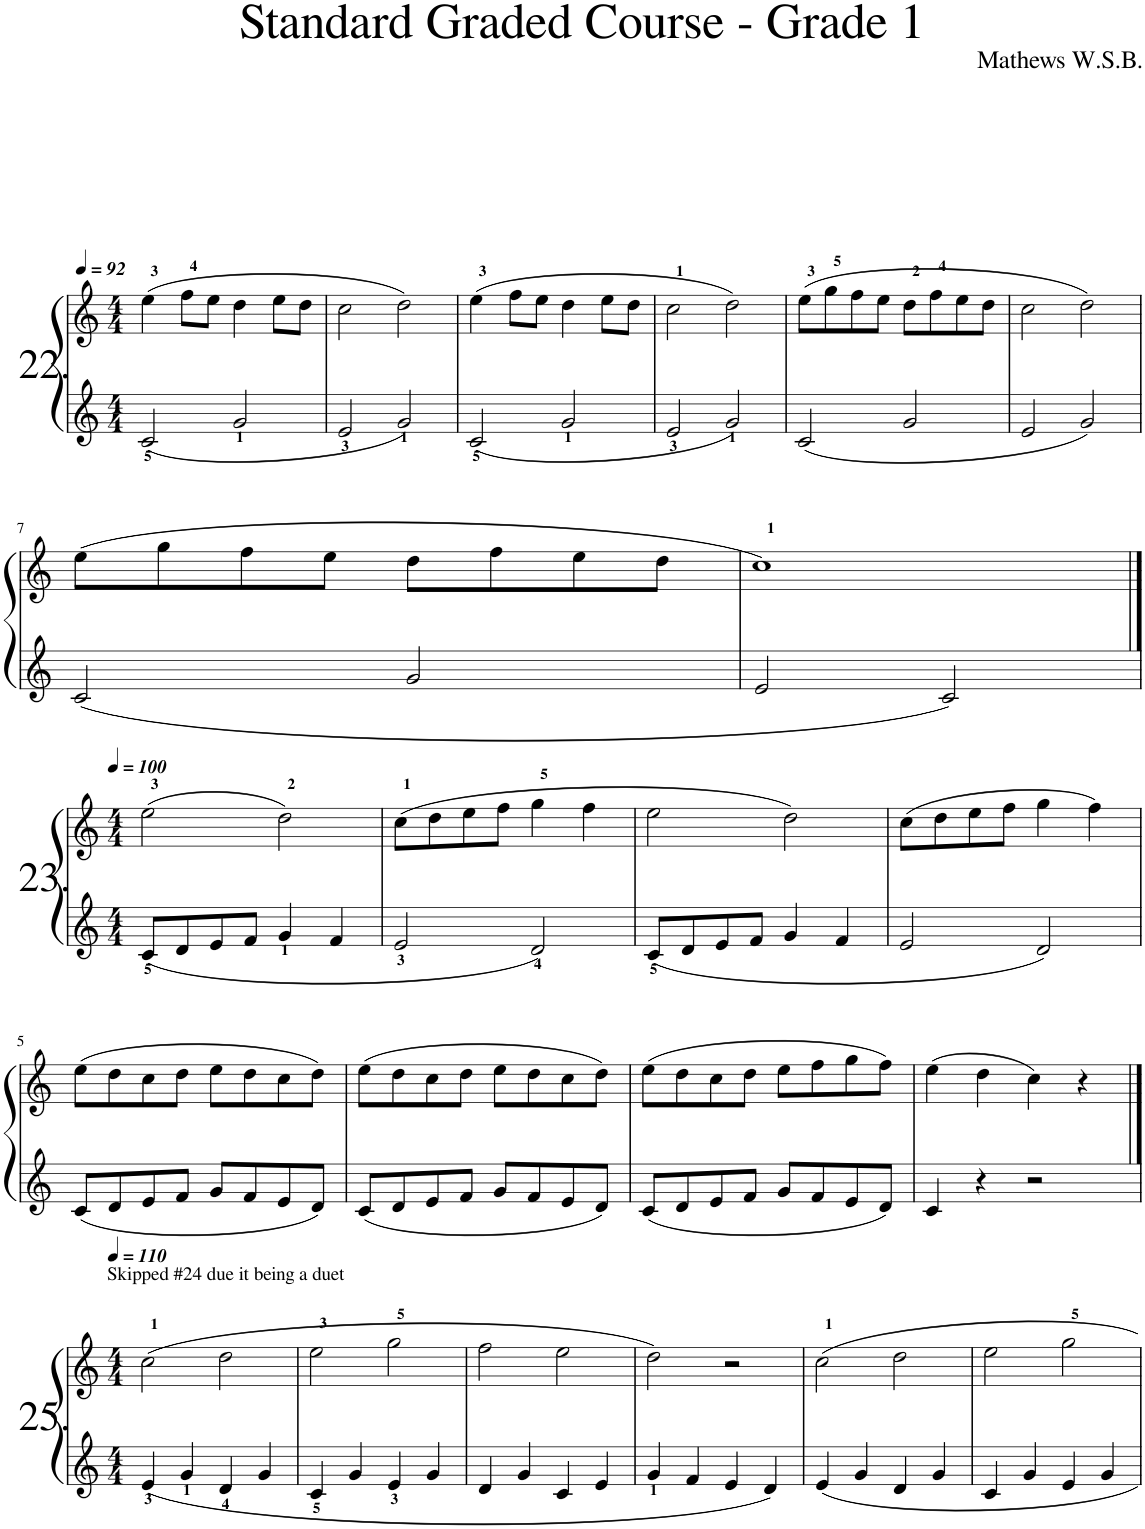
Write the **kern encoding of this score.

**kern	**kern
*part1	*part1
*staff2	*staff1
*I"Piano	*
*I'Pno.	*
*clefG2	*clefG2
*k[]	*k[]
*M4/4	*M4/4
*MM92	*MM92
=1	=1
2c/	(4ee\
.	8ff\L
.	8ee\J
2g/	4dd\
.	8ee\L
.	8dd\J
=2	=2
2e/	2cc\
2g/	2dd\)
=3	=3
2c/	(4ee\
.	8ff\L
.	8ee\J
2g/	4dd\
.	8ee\L
.	8dd\J
=4	=4
2e/	2cc\
2g/	2dd\)
=5	=5
2c/	(8ee\L
.	8gg\
.	8ff\
.	8ee\J
2g/	8dd\L
.	8ff\
.	8ee\
.	8dd\J
=6	=6
2e/	2cc\
2g/	2dd\)
!!LO:LB:g=z
=7	=7
2c/	(8ee\L
.	8gg\
.	8ff\
.	8ee\J
2g/	8dd\L
.	8ff\
.	8ee\
.	8dd\J
=8	=8
2e/	1cc)
2c/	.
!!LO:LB:g=z
==1	==1
*M4/4	*M4/4
*	*MM100
8c/L	(2ee\
8d/	.
8e/	.
8f/J	.
4g/	2dd\)
4f/	.
=2	=2
2e/	(8cc\L
.	8dd\
.	8ee\
.	8ff\J
2d/	4gg\
.	4ff\
=3	=3
8c/L	2ee\
8d/	.
8e/	.
8f/J	.
4g/	2dd\)
4f/	.
=4	=4
2e/	(8cc\L
.	8dd\
.	8ee\
.	8ff\J
2d/	4gg\
.	4ff\)
!!LO:LB:g=z
=5	=5
8c/L	(8ee\L
8d/	8dd\
8e/	8cc\
8f/J	8dd\J
8g/L	8ee\L
8f/	8dd\
8e/	8cc\
8d/J	8dd\J)
=6	=6
8c/L	(8ee\L
8d/	8dd\
8e/	8cc\
8f/J	8dd\J
8g/L	8ee\L
8f/	8dd\
8e/	8cc\
8d/J	8dd\J)
=7	=7
8c/L	(8ee\L
8d/	8dd\
8e/	8cc\
8f/J	8dd\J
8g/L	8ee\L
8f/	8ff\
8e/	8gg\
8d/J	8ff\J)
=8	=8
4c/	(4ee\
4r	4dd\
2r	4cc\)
.	4r
!!LO:LB:g=z
==1	==1
*M4/4	*M4/4
*	*MM110
!	!LO:TX:a:t=Skipped #24 due it being a duet
4e/	(2cc\
4g/	.
4d/	2dd\
4g/	.
=2	=2
4c/	2ee\
4g/	.
4e/	2gg\
4g/	.
=3	=3
4d/	2ff\
4g/	.
4c/	2ee\
4e/	.
=4	=4
4g/	2dd\)
4f/	.
4e/	2r
4d/	.
=5	=5
4e/	2cc\
4g/	.
4d/	2dd\
4g/	.
=6	=6
4c/	2ee\
4g/	.
4e/	2gg\
4g/	.
=	=
*-	*-
